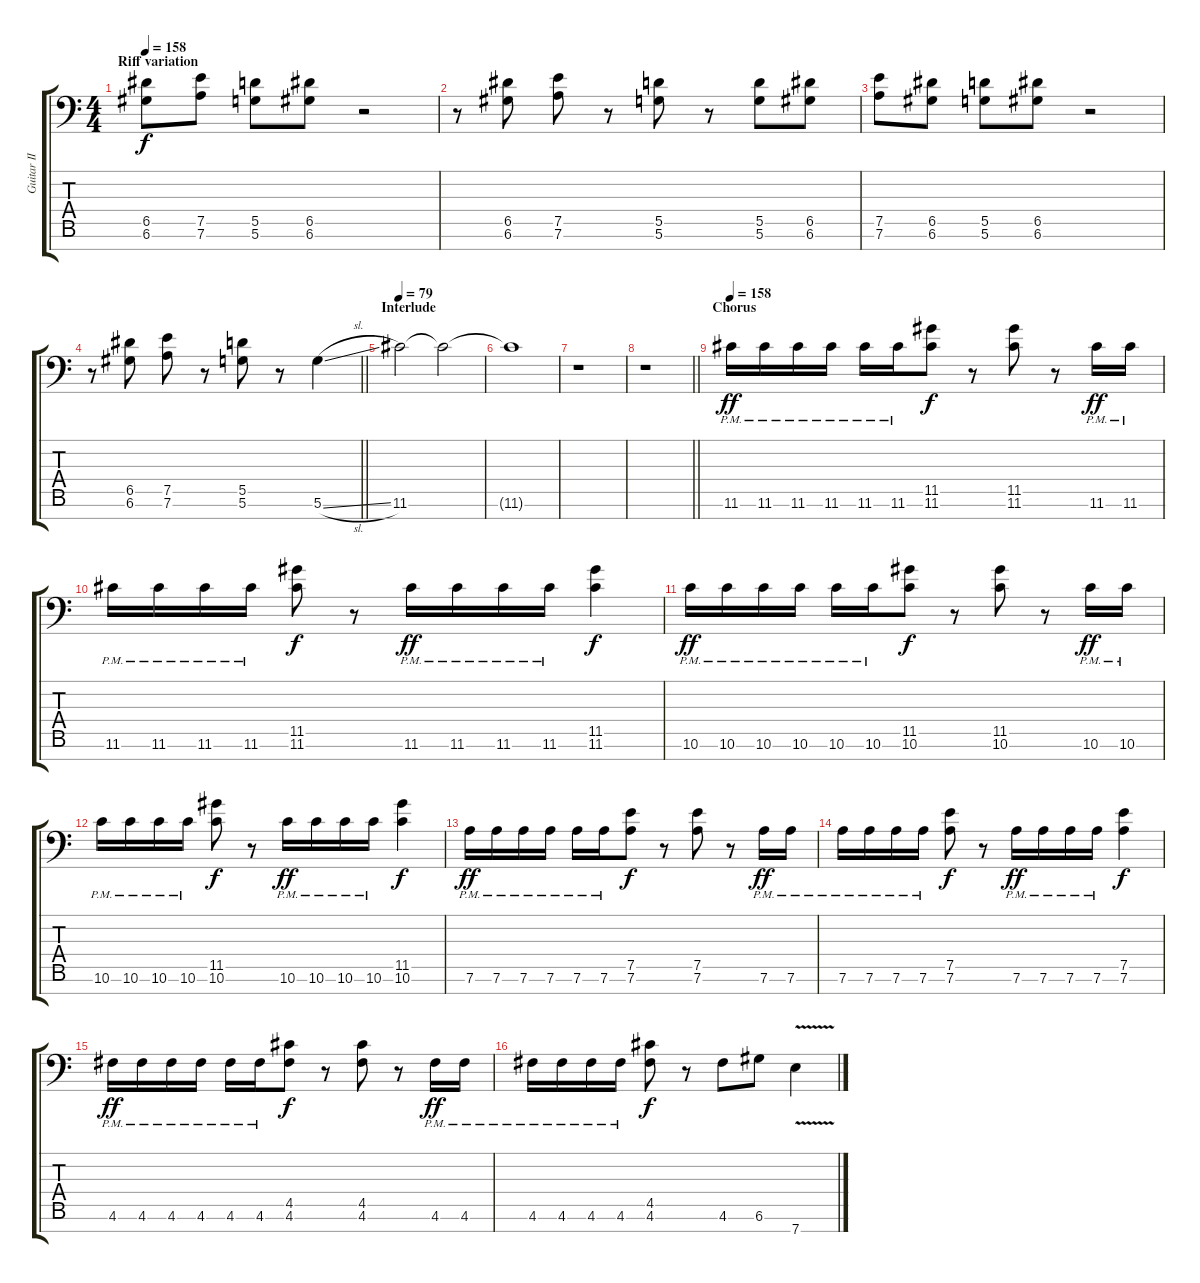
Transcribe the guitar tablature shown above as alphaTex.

\track ("Guitar II" "Guitar II") {instrument distortionguitar}
\staff {score tabs}
\tuning (E4 B3 G3 D3 A2 D2 A1) {hide}
\ts (4 4)
\section ("" "Riff variation")
\tempo 158
\clef f4
\ks c
(6.5 6.6).8{dy f volume 13} (7.5 7.6).8 (5.5 5.6).8 (6.5 6.6).8 r.2 |
r.8 (6.5 6.6).8 (7.5 7.6).8 r.8 (5.5 5.6).8 r.8 (5.5 5.6).8 (6.5 6.6).8 |
(7.5 7.6).8 (6.5 6.6).8 (5.5 5.6).8 (6.5 6.6).8 r.2 |
\barLineRight lightlight
r.8 (6.5 6.6).8 (7.5 7.6).8 r.8 (5.5 5.6).8 r.8 5.6{sl}.4 |
\section ("" "Interlude")
\tempo 79
11.6.2 11.6{t}.2{volume 2} |
11.6{t}.1 |
r.1 |
\barLineRight lightlight
r.1 |
\section ("" "Chorus")
\tempo 158
11.6{pm}.16{dy ff volume 13} 11.6{pm}.16 11.6{pm}.16 11.6{pm}.16 11.6{pm}.16 11.6{pm}.16 (11.5 11.6).8{dy f} r.8 (11.5 11.6).8 r.8 11.6{pm}.16{dy ff} 11.6{pm}.16 |
11.6{pm}.16 11.6{pm}.16 11.6{pm}.16 11.6{pm}.16 (11.5 11.6).8{dy f} r.8 11.6{pm}.16{dy ff} 11.6{pm}.16 11.6{pm}.16 11.6{pm}.16 (11.5 11.6).4{dy f} |
10.6{pm}.16{dy ff} 10.6{pm}.16 10.6{pm}.16 10.6{pm}.16 10.6{pm}.16 10.6{pm}.16 (11.5 10.6).8{dy f} r.8 (11.5 10.6).8 r.8 10.6{pm}.16{dy ff} 10.6{pm}.16 |
10.6{pm}.16 10.6{pm}.16 10.6{pm}.16 10.6{pm}.16 (11.5 10.6).8{dy f} r.8 10.6{pm}.16{dy ff} 10.6{pm}.16 10.6{pm}.16 10.6{pm}.16 (11.5 10.6).4{dy f} |
7.6{pm}.16{dy ff} 7.6{pm}.16 7.6{pm}.16 7.6{pm}.16 7.6{pm}.16 7.6{pm}.16 (7.5 7.6).8{dy f} r.8 (7.5 7.6).8 r.8 7.6{pm}.16{dy ff} 7.6{pm}.16 |
7.6{pm}.16 7.6{pm}.16 7.6{pm}.16 7.6{pm}.16 (7.5 7.6).8{dy f} r.8 7.6{pm}.16{dy ff} 7.6{pm}.16 7.6{pm}.16 7.6{pm}.16 (7.5 7.6).4{dy f} |
4.6{pm}.16{dy ff} 4.6{pm}.16 4.6{pm}.16 4.6{pm}.16 4.6{pm}.16 4.6{pm}.16 (4.5 4.6).8{dy f} r.8 (4.5 4.6).8 r.8 4.6{pm}.16{dy ff} 4.6{pm}.16 |
4.6{pm}.16 4.6{pm}.16 4.6{pm}.16 4.6{pm}.16 (4.5 4.6).8{dy f} r.8 4.6.8 6.6.8 7.7{v}.4
